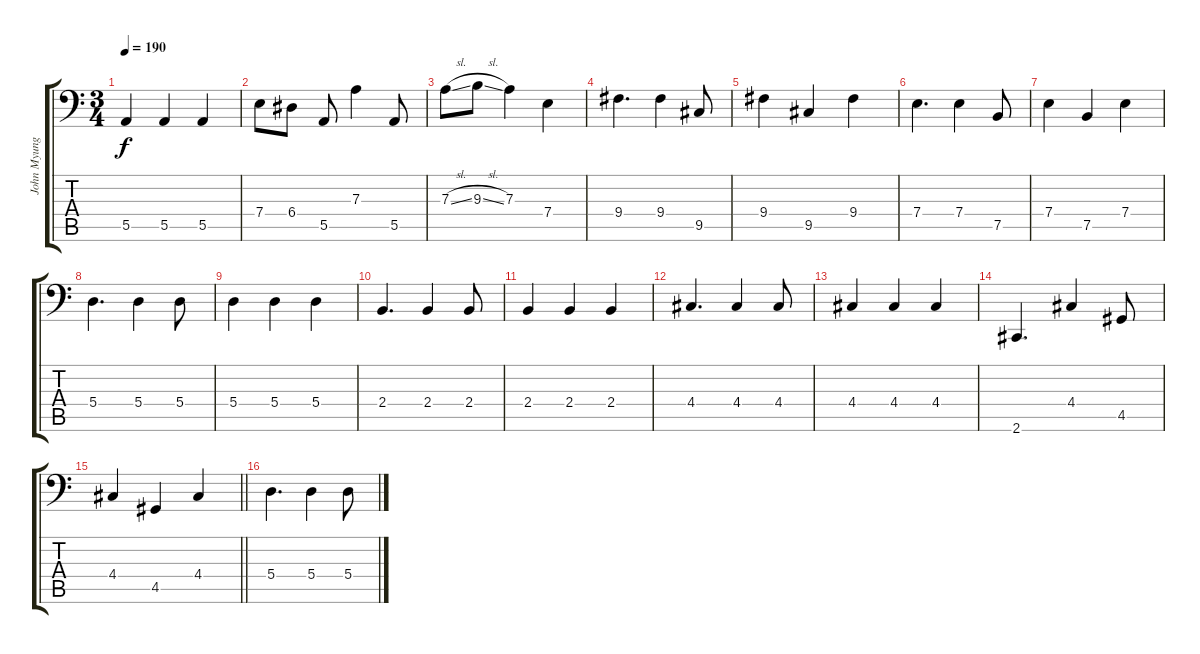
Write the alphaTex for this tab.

\track ("John Myung - Bass" "John Myung") {instrument electricbassfinger}
\staff {score tabs}
\tuning (C3 G2 D2 A1 E1 B0) {hide}
\ts (3 4)
\tempo 190
\clef f4
\ks c
5.5.4{dy f} 5.5.4 5.5.4 |
7.4.8 6.4.8 5.5.8 7.3.4 5.5.8 |
7.3{sl}.8 9.3{sl}.8 7.3.4 7.4.4 |
9.4.4{d} 9.4.4 9.5.8 |
9.4.4 9.5.4 9.4.4 |
7.4.4{d} 7.4.4 7.5.8 |
7.4.4 7.5.4 7.4.4 |
5.4.4{d} 5.4.4 5.4.8 |
5.4.4 5.4.4 5.4.4 |
2.4.4{d} 2.4.4 2.4.8 |
2.4.4 2.4.4 2.4.4 |
4.4.4{d} 4.4.4 4.4.8 |
4.4.4 4.4.4 4.4.4 |
2.6.4{d} 4.4.4 4.5.8 |
\barLineRight lightlight
4.4.4 4.5.4 4.4.4 |
5.4.4{d} 5.4.4 5.4.8
